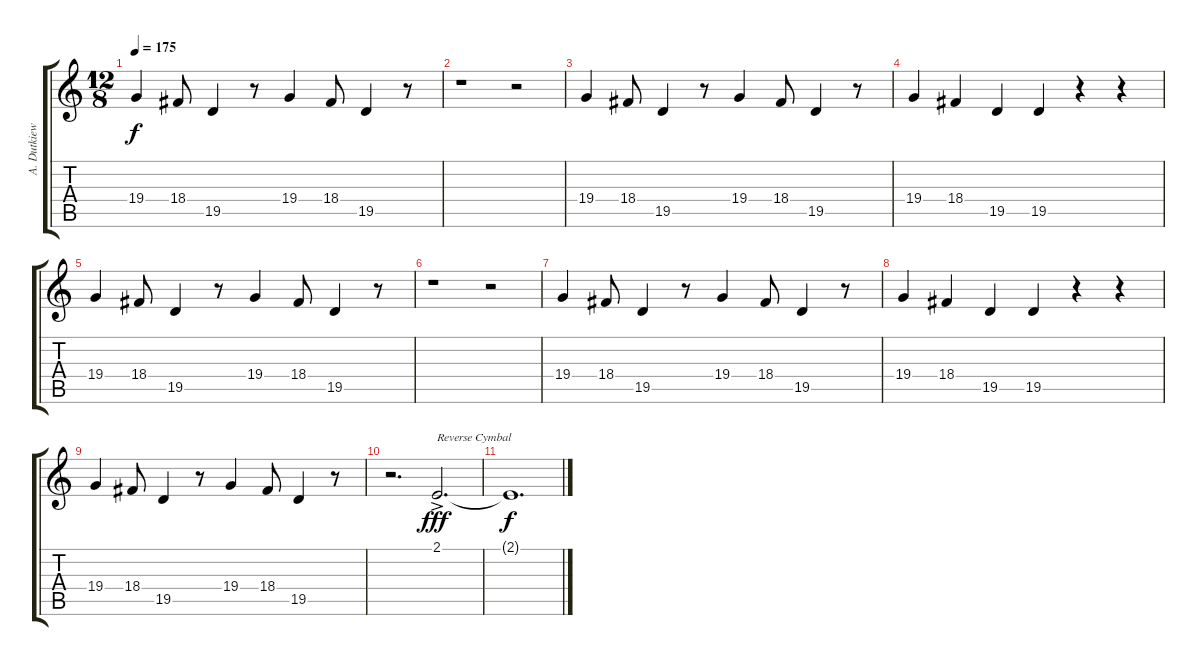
\track ("A. Dutkiewicz (Clean Vocals)" "A. Dutkiew") {instrument voiceoohs}
\staff {score tabs}
\tuning (D4 A3 F3 C3 G2 C2) {hide}
\ts (12 8)
\tempo 175
\clef g2
\ks c
19.4.4{dy f} 18.4.8 19.5.4 r.8 19.4.4 18.4.8 19.5.4 r.8 |
r.1 r.2 |
19.4.4 18.4.8 19.5.4 r.8 19.4.4 18.4.8 19.5.4 r.8 |
19.4.4 18.4.4 19.5.4 19.5.4 r.4 r.4 |
19.4.4 18.4.8 19.5.4 r.8 19.4.4 18.4.8 19.5.4 r.8 |
r.1 r.2 |
19.4.4 18.4.8 19.5.4 r.8 19.4.4 18.4.8 19.5.4 r.8 |
19.4.4 18.4.4 19.5.4 19.5.4 r.4 r.4 |
19.4.4 18.4.8 19.5.4 r.8 19.4.4 18.4.8 19.5.4 r.8 |
r.2{d} 2.1{ac}.2{d txt "Reverse Cymbal" dy fff instrument reversecymbal} |
2.1{t}.1{d dy f}
